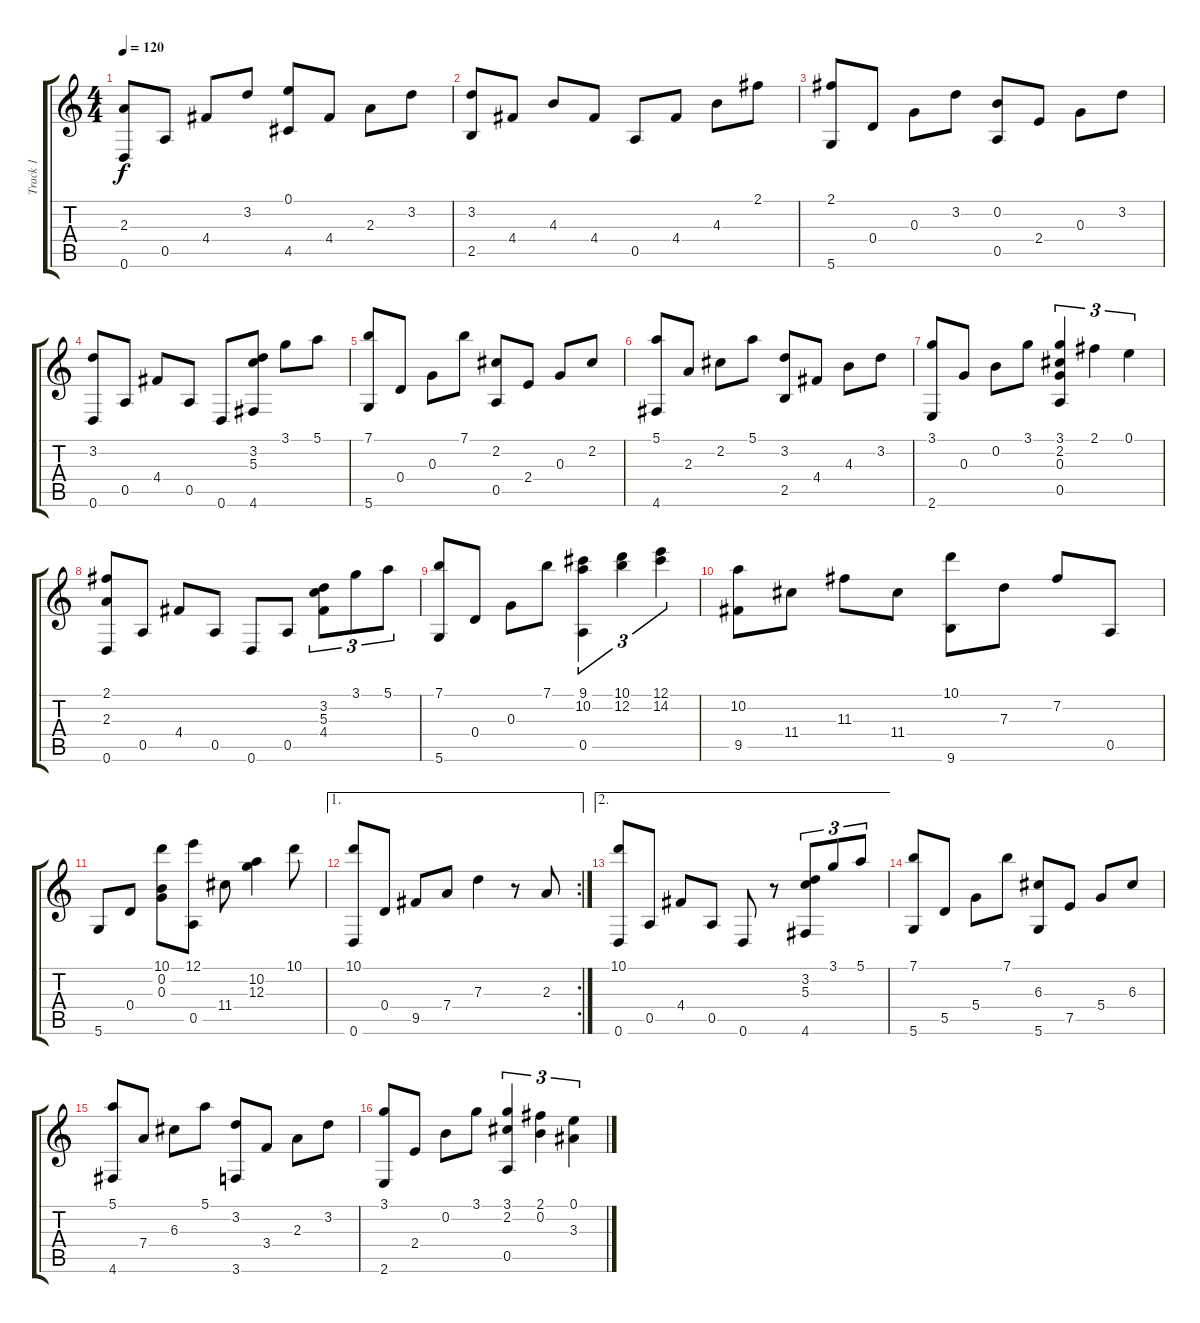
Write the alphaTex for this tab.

\track ("Track 1" "Track 1") {instrument acousticguitarsteel}
\staff {score tabs}
\tuning (E4 B3 G3 D3 A2 D2) {hide}
\ts (4 4)
\tempo 120
\clef g2
\ks c
(2.3 0.6).8{dy f} 0.5.8 4.4.8 3.2.8 (0.1 4.5).8 4.4.8 2.3.8 3.2.8 |
(3.2 2.5).8 4.4.8 4.3.8 4.4.8 0.5.8 4.4.8 4.3.8 2.1.8 |
(2.1 5.6).8 0.4.8 0.3.8 3.2.8 (0.2 0.5).8 2.4.8 0.3.8 3.2.8 |
(3.2 0.6).8 0.5.8 4.4.8 0.5.8 0.6.8 (3.2 5.3 4.6).8 3.1.8 5.1.8 |
(7.1 5.6).8 0.4.8 0.3.8 7.1.8 (2.2 0.5).8 2.4.8 0.3.8 2.2.8 |
(5.1 4.6).8 2.3.8 2.2.8 5.1.8 (3.2 2.5).8 4.4.8 4.3.8 3.2.8 |
(3.1 2.6).8 0.3.8 0.2.8 3.1.8 (3.1 2.2 0.3 0.5).4{tu (3 2)} 2.1.4{tu (3 2)} 0.1.4{tu (3 2)} |
(2.1 2.3 0.6).8 0.5.8 4.4.8 0.5.8 0.6.8 0.5.8 (3.2 5.3 4.4).8{tu (3 2)} 3.1.8{tu (3 2)} 5.1.8{tu (3 2)} |
(7.1 5.6).8 0.4.8 0.3.8 7.1.8 (9.1 10.2 0.5).4{tu (3 2)} (10.1 12.2).4{tu (3 2)} (12.1 14.2).4{tu (3 2)} |
(10.2 9.5).8 11.4.8 11.3.8 11.4.8 (10.1 9.6).8 7.3.8 7.2.8 0.5.8 |
5.6.8 0.4.8 (10.1 0.2 0.3).8 (12.1 0.5).8 11.4.8 (10.2 12.3).4 10.1.8 |
\ae 1
\rc 2
(10.1 0.6).8 0.4.8 9.5.8 7.4.8 7.3.4 r.8 2.3.8 |
\ae 2
(10.1 0.6).8 0.5.8 4.4.8 0.5.8 0.6.8 r.8 (3.2 5.3 4.6).8{tu (3 2)} 3.1.8{tu (3 2)} 5.1.8{tu (3 2)} |
(7.1 5.6).8 5.5.8 5.4.8 7.1.8 (6.3 5.6).8 7.5.8 5.4.8 6.3.8 |
(5.1 4.6).8 7.4.8 6.3.8 5.1.8 (3.2 3.6).8 3.4.8 2.3.8 3.2.8 |
(3.1 2.6).8 2.4.8 0.2.8 3.1.8 (3.1 2.2 0.5).4{tu (3 2)} (2.1 0.2).4{tu (3 2)} (0.1 3.3).4{tu (3 2)}
